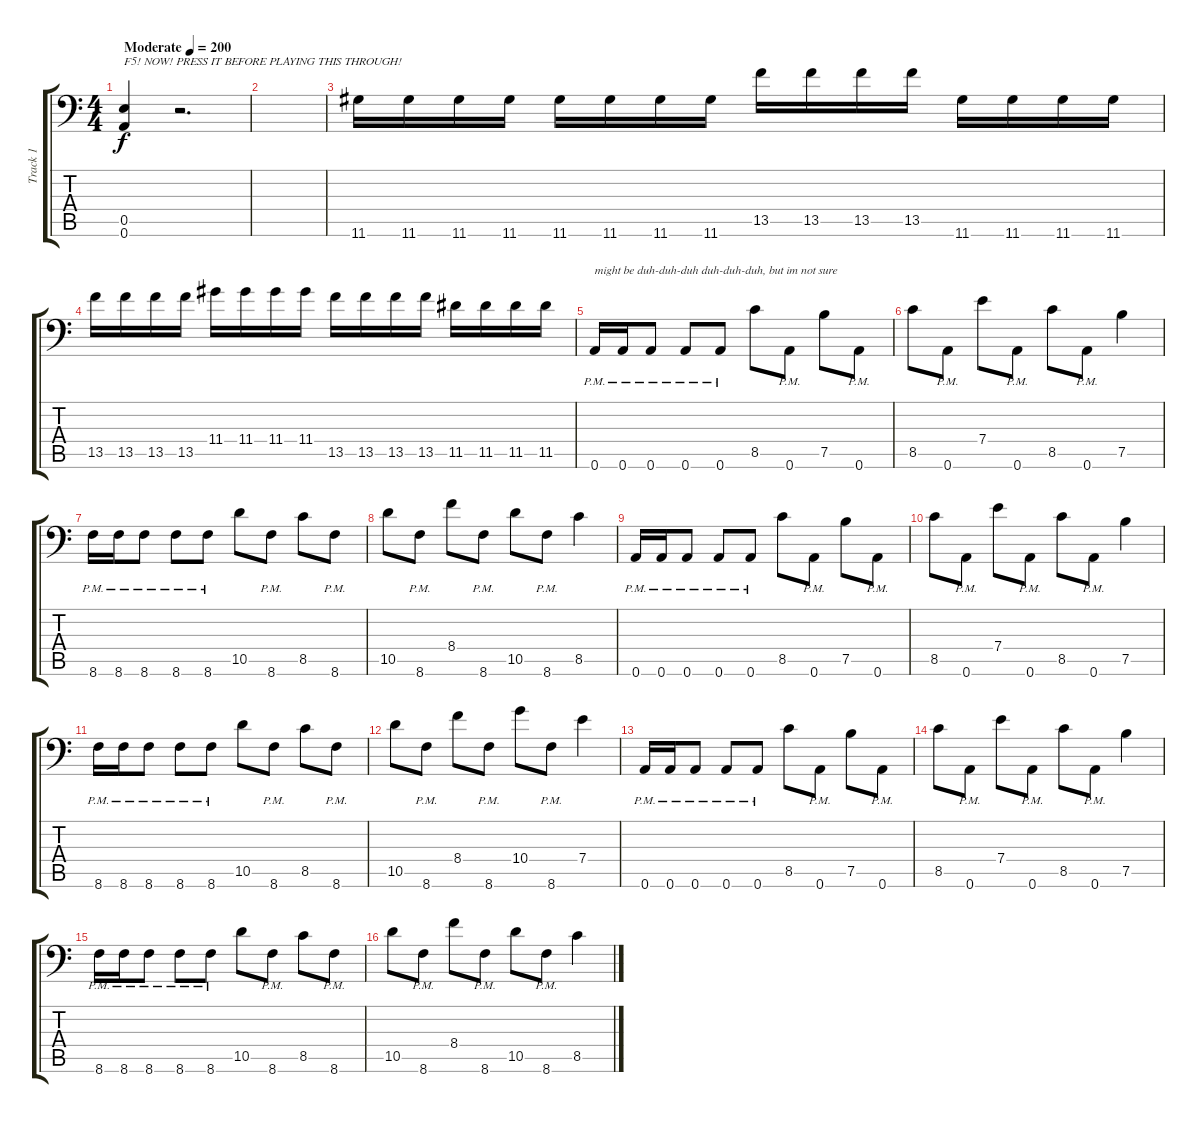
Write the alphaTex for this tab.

\track ("Track 1" "Track 1") {instrument overdrivenguitar}
\staff {score tabs}
\tuning (B3 Gb3 D3 A2 E2 A1) {hide}
\ts (4 4)
\tempo (200 "Moderate")
\clef f4
\ks c
(0.5 0.6).4{txt "F5! NOW! PRESS IT BEFORE PLAYING THIS THROUGH!" dy f instrument overdrivenguitar} r.2{d} |
|
11.6.16 11.6.16 11.6.16 11.6.16 11.6.16 11.6.16 11.6.16 11.6.16 13.5.16 13.5.16 13.5.16 13.5.16 11.6.16 11.6.16 11.6.16 11.6.16 |
13.5.16 13.5.16 13.5.16 13.5.16 11.4.16 11.4.16 11.4.16 11.4.16 13.5.16 13.5.16 13.5.16 13.5.16 11.5.16 11.5.16 11.5.16 11.5.16 |
0.6{pm}.16{txt "might be duh-duh-duh duh-duh-duh, but im not sure"} 0.6{pm}.16 0.6{pm}.8 0.6{pm}.8 0.6{pm}.8 8.5.8 0.6{pm}.8 7.5.8 0.6{pm}.8 |
8.5.8 0.6{pm}.8 7.4.8 0.6{pm}.8 8.5.8 0.6{pm}.8 7.5.4 |
8.6{pm}.16 8.6{pm}.16 8.6{pm}.8 8.6{pm}.8 8.6{pm}.8 10.5.8 8.6{pm}.8 8.5.8 8.6{pm}.8 |
10.5.8 8.6{pm}.8 8.4.8 8.6{pm}.8 10.5.8 8.6{pm}.8 8.5.4 |
0.6{pm}.16 0.6{pm}.16 0.6{pm}.8 0.6{pm}.8 0.6{pm}.8 8.5.8 0.6{pm}.8 7.5.8 0.6{pm}.8 |
8.5.8 0.6{pm}.8 7.4.8 0.6{pm}.8 8.5.8 0.6{pm}.8 7.5.4 |
8.6{pm}.16 8.6{pm}.16 8.6{pm}.8 8.6{pm}.8 8.6{pm}.8 10.5.8 8.6{pm}.8 8.5.8 8.6{pm}.8 |
10.5.8 8.6{pm}.8 8.4.8 8.6{pm}.8 10.4.8 8.6{pm}.8 7.4.4 |
0.6{pm}.16 0.6{pm}.16 0.6{pm}.8 0.6{pm}.8 0.6{pm}.8 8.5.8 0.6{pm}.8 7.5.8 0.6{pm}.8 |
8.5.8 0.6{pm}.8 7.4.8 0.6{pm}.8 8.5.8 0.6{pm}.8 7.5.4 |
8.6{pm}.16 8.6{pm}.16 8.6{pm}.8 8.6{pm}.8 8.6{pm}.8 10.5.8 8.6{pm}.8 8.5.8 8.6{pm}.8 |
10.5.8 8.6{pm}.8 8.4.8 8.6{pm}.8 10.5.8 8.6{pm}.8 8.5.4
